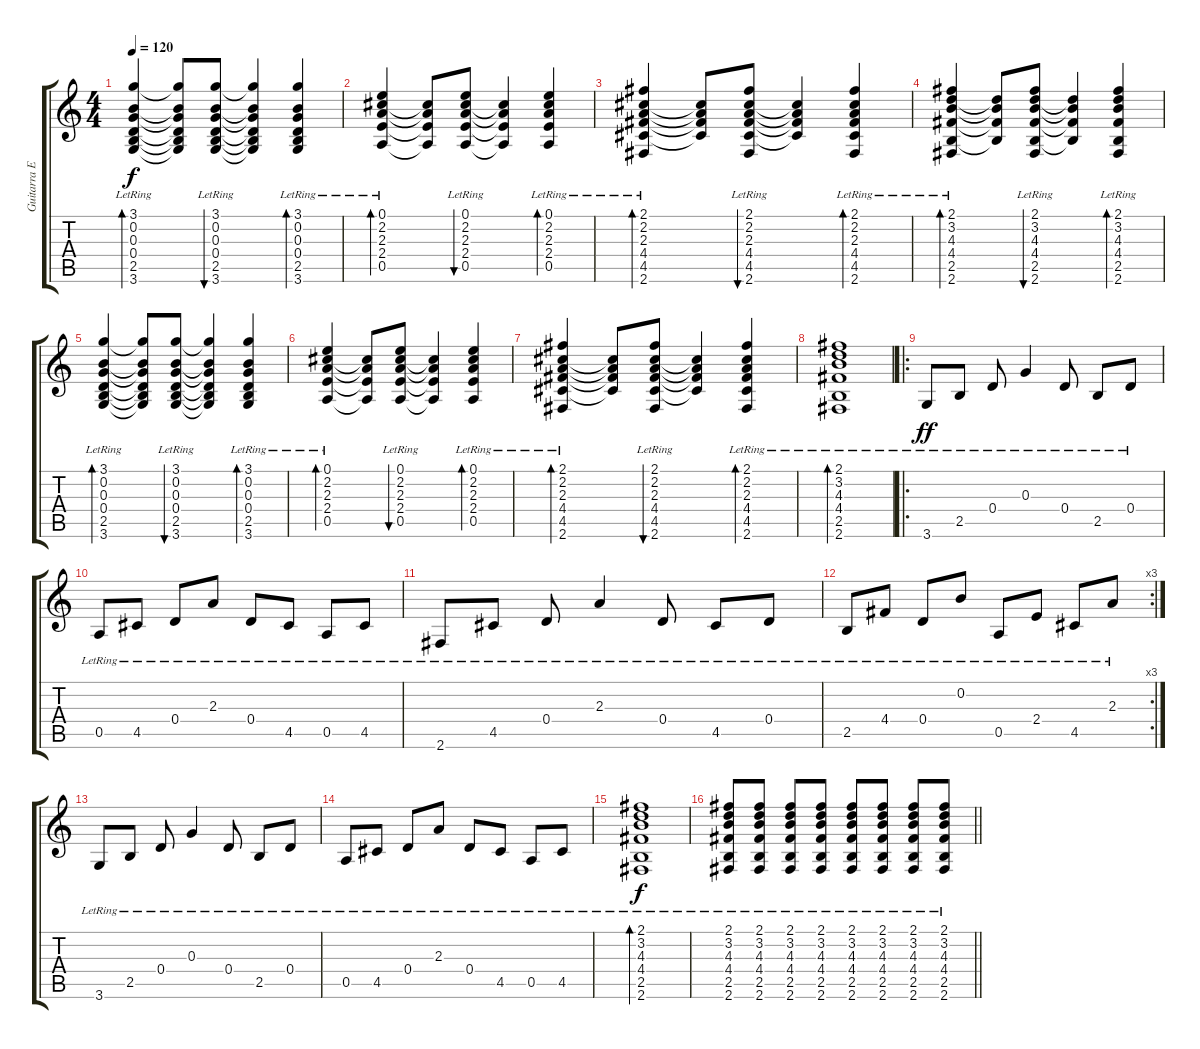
\track ("Guitarra Electroacustica" "Guitarra E") {instrument acousticguitarsteel}
\staff {score tabs}
\tuning (E4 B3 G3 D3 A2 E2) {hide}
\ts (4 4)
\tempo 120
\clef g2
\ks c
(3.1{lr} 0.2{lr} 0.3{lr} 0.4{lr} 2.5{lr} 3.6{lr}).4{bd 120 dy f} (3.1{t} 0.2{t} 0.3{t} 0.4{t} 2.5{t} 3.6{t}).8 (3.1{lr} 0.2{lr} 0.3{lr} 0.4{lr} 2.5{lr} 3.6{lr}).8{bu 120} (3.1{t} 0.2{t} 0.3{t} 0.4{t} 2.5{t} 3.6{t}).4 (3.1{lr} 0.2{lr} 0.3{lr} 0.4{lr} 2.5{lr} 3.6{lr}).4{bd 120} |
(0.1{lr} 2.2{lr} 2.3{lr} 2.4{lr} 0.5{lr}).4{bd 120} (2.2{t} 2.3{t} 2.4{t} 0.5{t}).8 (0.1{lr} 2.2{lr} 2.3{lr} 2.4{lr} 0.5{lr}).8{bu 120} (2.2{t} 2.3{t} 2.4{t} 0.5{t}).4 (0.1{lr} 2.2{lr} 2.3{lr} 2.4{lr} 0.5{lr}).4{bd 120} |
(2.1{lr} 2.2{lr} 2.3{lr} 4.4{lr} 4.5{lr} 2.6{lr}).4{bd 120} (2.2{t} 2.3{t} 4.4{t} 4.5{t}).8 (2.1{lr} 2.2{lr} 2.3{lr} 4.4{lr} 4.5{lr} 2.6{lr}).8{bu 120} (2.2{t} 2.3{t} 4.4{t} 4.5{t}).4 (2.1{lr} 2.2{lr} 2.3{lr} 4.4{lr} 4.5{lr} 2.6{lr}).4{bd 120} |
(2.1{lr} 3.2{lr} 4.3{lr} 4.4{lr} 2.5{lr} 2.6{lr}).4{bd 120} (3.2{t} 4.3{t} 4.4{t} 2.5{t}).8 (2.1{lr} 3.2{lr} 4.3{lr} 4.4{lr} 2.5{lr} 2.6{lr}).8{bu 120} (3.2{t} 4.3{t} 4.4{t} 2.5{t}).4 (2.1{lr} 3.2{lr} 4.3{lr} 4.4{lr} 2.5{lr} 2.6{lr}).4{bd 120} |
(3.1{lr} 0.2{lr} 0.3{lr} 0.4{lr} 2.5{lr} 3.6{lr}).4{bd 120} (3.1{t} 0.2{t} 0.3{t} 0.4{t} 2.5{t} 3.6{t}).8 (3.1{lr} 0.2{lr} 0.3{lr} 0.4{lr} 2.5{lr} 3.6{lr}).8{bu 120} (3.1{t} 0.2{t} 0.3{t} 0.4{t} 2.5{t} 3.6{t}).4 (3.1{lr} 0.2{lr} 0.3{lr} 0.4{lr} 2.5{lr} 3.6{lr}).4{bd 120} |
(0.1{lr} 2.2{lr} 2.3{lr} 2.4{lr} 0.5{lr}).4{bd 120} (2.2{t} 2.3{t} 2.4{t} 0.5{t}).8 (0.1{lr} 2.2{lr} 2.3{lr} 2.4{lr} 0.5{lr}).8{bu 120} (2.2{t} 2.3{t} 2.4{t} 0.5{t}).4 (0.1{lr} 2.2{lr} 2.3{lr} 2.4{lr} 0.5{lr}).4{bd 120} |
(2.1{lr} 2.2{lr} 2.3{lr} 4.4{lr} 4.5{lr} 2.6{lr}).4{bd 120} (2.2{t} 2.3{t} 4.4{t} 4.5{t}).8 (2.1{lr} 2.2{lr} 2.3{lr} 4.4{lr} 4.5{lr} 2.6{lr}).8{bu 120} (2.2{t} 2.3{t} 4.4{t} 4.5{t}).4 (2.1{lr} 2.2{lr} 2.3{lr} 4.4{lr} 4.5{lr} 2.6{lr}).4{bd 120} |
(2.1{lr} 3.2{lr} 4.3{lr} 4.4{lr} 2.5{lr} 2.6{lr}).1{bd 480} |
\ro
3.6{lr}.8{dy ff} 2.5{lr}.8 0.4{lr}.8 0.3{lr}.4 0.4{lr}.8 2.5{lr}.8 0.4{lr}.8 |
0.5{lr}.8 4.5{lr}.8 0.4{lr}.8 2.3{lr}.8 0.4{lr}.8 4.5{lr}.8 0.5{lr}.8 4.5{lr}.8 |
2.6{lr}.8 4.5{lr}.8 0.4{lr}.8 2.3{lr}.4 0.4{lr}.8 4.5{lr}.8 0.4{lr}.8 |
\rc 3
2.5{lr}.8 4.4{lr}.8 0.4{lr}.8 0.2{lr}.8 0.5{lr}.8 2.4{lr}.8 4.5{lr}.8 2.3{lr}.8 |
3.6{lr}.8 2.5{lr}.8 0.4{lr}.8 0.3{lr}.4 0.4{lr}.8 2.5{lr}.8 0.4{lr}.8 |
0.5{lr}.8 4.5{lr}.8 0.4{lr}.8 2.3{lr}.8 0.4{lr}.8 4.5{lr}.8 0.5{lr}.8 4.5{lr}.8 |
(2.1{lr} 3.2{lr} 4.3{lr} 4.4{lr} 2.5{lr} 2.6{lr}).1{bd 480 dy f} |
\barLineRight lightlight
(2.1{lr} 3.2{lr} 4.3{lr} 4.4{lr} 2.5{lr} 2.6{lr}).8 (2.1{lr} 3.2{lr} 4.3{lr} 4.4{lr} 2.5{lr} 2.6{lr}).8 (2.1{lr} 3.2{lr} 4.3{lr} 4.4{lr} 2.5{lr} 2.6{lr}).8 (2.1{lr} 3.2{lr} 4.3{lr} 4.4{lr} 2.5{lr} 2.6{lr}).8 (2.1{lr} 3.2{lr} 4.3{lr} 4.4{lr} 2.5{lr} 2.6{lr}).8 (2.1{lr} 3.2{lr} 4.3{lr} 4.4{lr} 2.5{lr} 2.6{lr}).8 (2.1{lr} 3.2{lr} 4.3{lr} 4.4{lr} 2.5{lr} 2.6{lr}).8 (2.1{lr} 3.2{lr} 4.3{lr} 4.4{lr} 2.5{lr} 2.6{lr}).8
